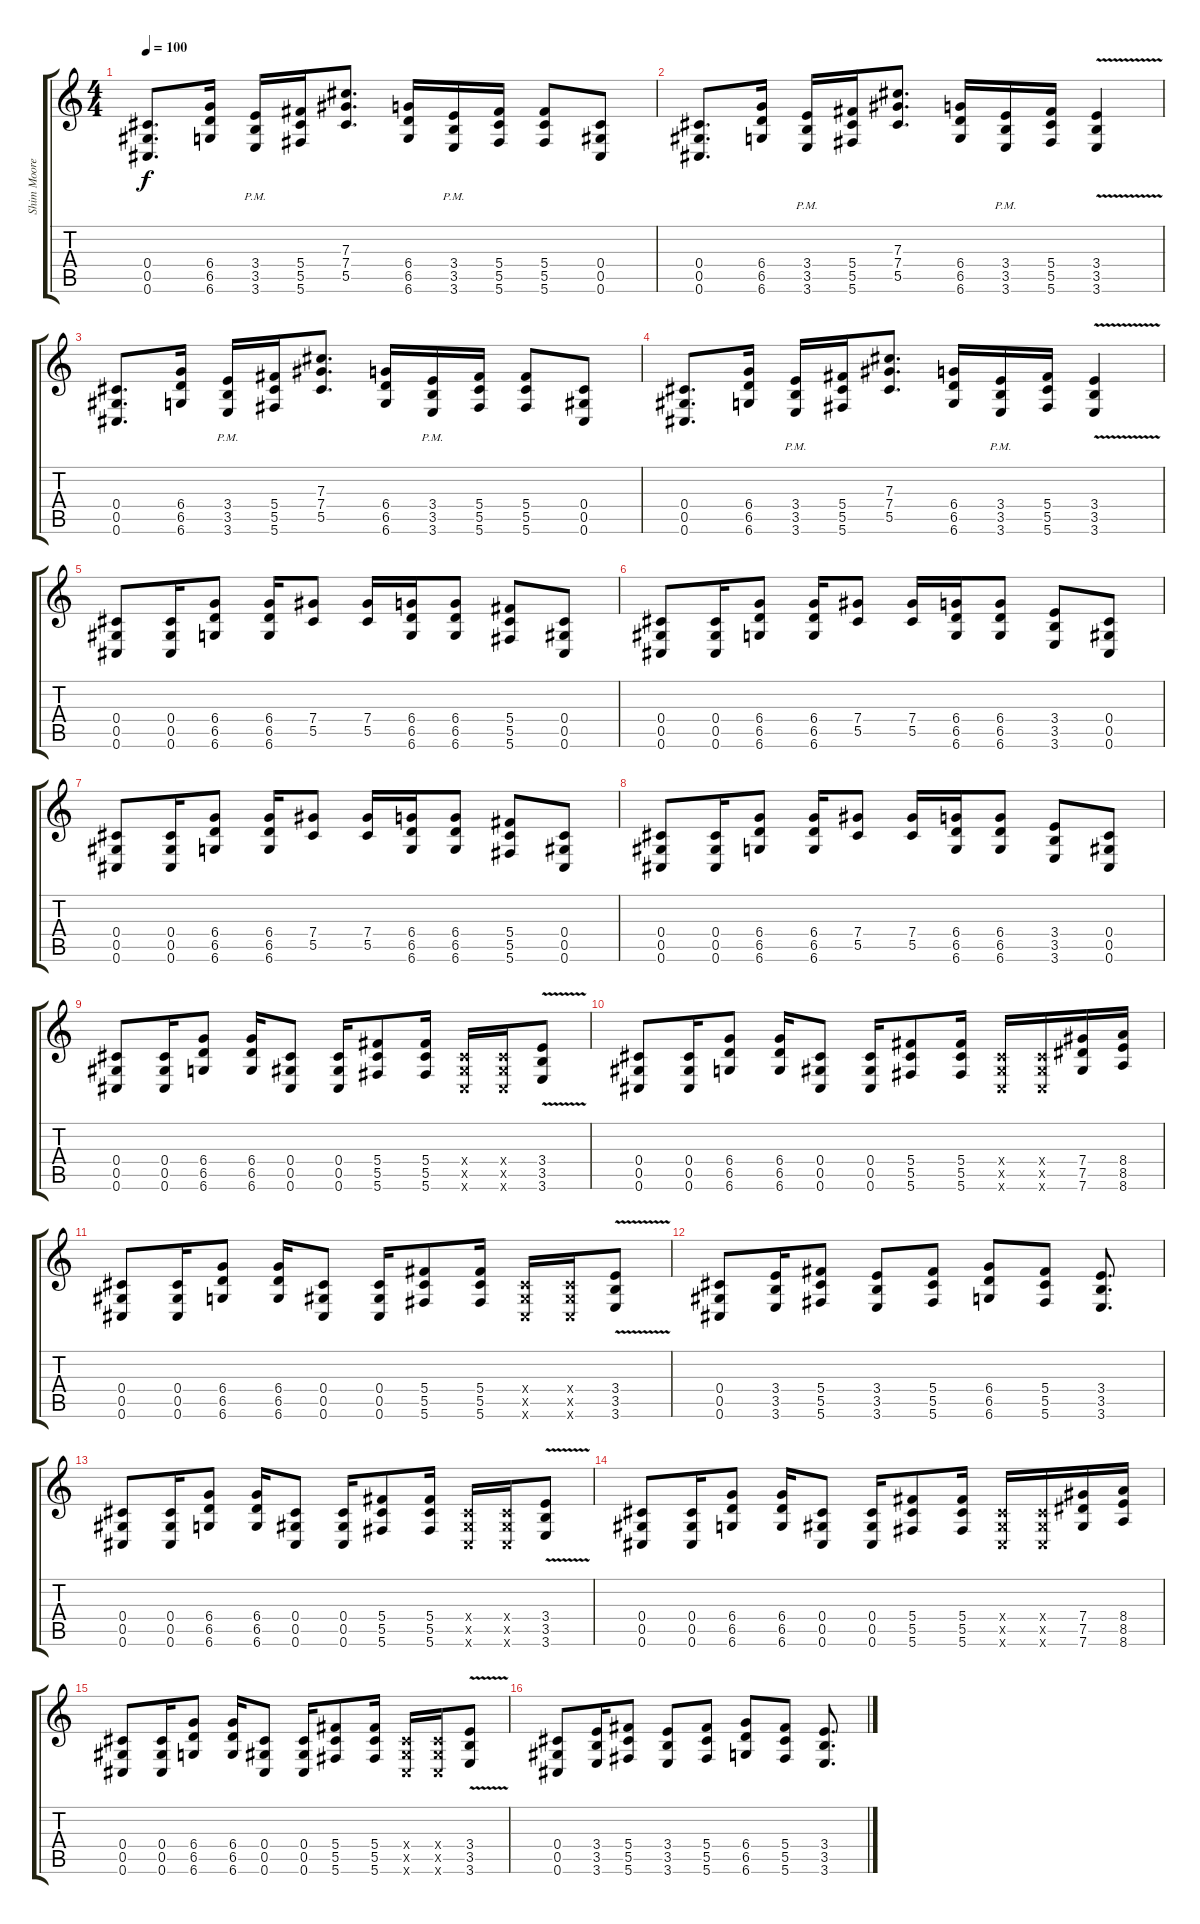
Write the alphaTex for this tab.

\track ("Shim Moore" "Shim Moore") {instrument distortionguitar}
\staff {score tabs}
\tuning (Eb4 Bb3 Gb3 Db3 Ab2 Db2) {hide}
\ts (4 4)
\tempo 100
\clef g2
\ks c
(0.4 0.5 0.6).8{d dy f} (6.4 6.5 6.6).16 (3.4{pm} 3.5{pm} 3.6{pm}).16 (5.4 5.5 5.6).16 (7.3 7.4 5.5).8{d} (6.4 6.5 6.6).16 (3.4{pm} 3.5{pm} 3.6{pm}).16 (5.4 5.5 5.6).16 (5.4 5.5 5.6).8 (0.4 0.5 0.6).8 |
(0.4 0.5 0.6).8{d} (6.4 6.5 6.6).16 (3.4{pm} 3.5{pm} 3.6{pm}).16 (5.4 5.5 5.6).16 (7.3 7.4 5.5).8{d} (6.4 6.5 6.6).16 (3.4{pm} 3.5{pm} 3.6{pm}).16 (5.4 5.5 5.6).16 (3.4 3.5{v} 3.6).4 |
(0.4 0.5 0.6).8{d} (6.4 6.5 6.6).16 (3.4{pm} 3.5{pm} 3.6{pm}).16 (5.4 5.5 5.6).16 (7.3 7.4 5.5).8{d} (6.4 6.5 6.6).16 (3.4{pm} 3.5{pm} 3.6{pm}).16 (5.4 5.5 5.6).16 (5.4 5.5 5.6).8 (0.4 0.5 0.6).8 |
(0.4 0.5 0.6).8{d} (6.4 6.5 6.6).16 (3.4{pm} 3.5{pm} 3.6{pm}).16 (5.4 5.5 5.6).16 (7.3 7.4 5.5).8{d} (6.4 6.5 6.6).16 (3.4{pm} 3.5{pm} 3.6{pm}).16 (5.4 5.5 5.6).16 (3.4 3.5{v} 3.6).4 |
(0.4 0.5 0.6).8 (0.4 0.5 0.6).16 (6.4 6.5 6.6).8 (6.4 6.5 6.6).16 (7.4 5.5).8 (7.4 5.5).16 (6.4 6.5 6.6).16 (6.4 6.5 6.6).8 (5.4 5.5 5.6).8 (0.4 0.5 0.6).8 |
(0.4 0.5 0.6).8 (0.4 0.5 0.6).16 (6.4 6.5 6.6).8 (6.4 6.5 6.6).16 (7.4 5.5).8 (7.4 5.5).16 (6.4 6.5 6.6).16 (6.4 6.5 6.6).8 (3.4 3.5 3.6).8 (0.4 0.5 0.6).8 |
(0.4 0.5 0.6).8 (0.4 0.5 0.6).16 (6.4 6.5 6.6).8 (6.4 6.5 6.6).16 (7.4 5.5).8 (7.4 5.5).16 (6.4 6.5 6.6).16 (6.4 6.5 6.6).8 (5.4 5.5 5.6).8 (0.4 0.5 0.6).8 |
(0.4 0.5 0.6).8 (0.4 0.5 0.6).16 (6.4 6.5 6.6).8 (6.4 6.5 6.6).16 (7.4 5.5).8 (7.4 5.5).16 (6.4 6.5 6.6).16 (6.4 6.5 6.6).8 (3.4 3.5 3.6).8 (0.4 0.5 0.6).8 |
(0.4 0.5 0.6).8 (0.4 0.5 0.6).16 (6.4 6.5 6.6).8 (6.4 6.5 6.6).16 (0.4 0.5 0.6).8 (0.4 0.5 0.6).16 (5.4 5.5 5.6).8 (5.4 5.5 5.6).16 (0.4{x} 0.5{x} 0.6{x}).16 (0.4{x} 0.5{x} 0.6{x}).16 (3.4{v} 3.5 3.6{v}).8 |
(0.4 0.5 0.6).8 (0.4 0.5 0.6).16 (6.4 6.5 6.6).8 (6.4 6.5 6.6).16 (0.4 0.5 0.6).8 (0.4 0.5 0.6).16 (5.4 5.5 5.6).8 (5.4 5.5 5.6).16 (0.4{x} 0.5{x} 0.6{x}).16 (0.4{x} 0.5{x} 0.6{x}).16 (7.4 7.5 7.6).16 (8.4 8.5 8.6).16 |
(0.4 0.5 0.6).8 (0.4 0.5 0.6).16 (6.4 6.5 6.6).8 (6.4 6.5 6.6).16 (0.4 0.5 0.6).8 (0.4 0.5 0.6).16 (5.4 5.5 5.6).8 (5.4 5.5 5.6).16 (0.4{x} 0.5{x} 0.6{x}).16 (0.4{x} 0.5{x} 0.6{x}).16 (3.4{v} 3.5 3.6{v}).8 |
(0.4 0.5 0.6).8 (3.4 3.5 3.6).16 (5.4 5.5 5.6).8 (3.4 3.5 3.6).8 (5.4 5.5 5.6).8 (6.4 6.5 6.6).8 (5.4 5.5 5.6).8 (3.4 3.5 3.6).8{d} |
(0.4 0.5 0.6).8 (0.4 0.5 0.6).16 (6.4 6.5 6.6).8 (6.4 6.5 6.6).16 (0.4 0.5 0.6).8 (0.4 0.5 0.6).16 (5.4 5.5 5.6).8 (5.4 5.5 5.6).16 (0.4{x} 0.5{x} 0.6{x}).16 (0.4{x} 0.5{x} 0.6{x}).16 (3.4{v} 3.5 3.6{v}).8 |
(0.4 0.5 0.6).8 (0.4 0.5 0.6).16 (6.4 6.5 6.6).8 (6.4 6.5 6.6).16 (0.4 0.5 0.6).8 (0.4 0.5 0.6).16 (5.4 5.5 5.6).8 (5.4 5.5 5.6).16 (0.4{x} 0.5{x} 0.6{x}).16 (0.4{x} 0.5{x} 0.6{x}).16 (7.4 7.5 7.6).16 (8.4 8.5 8.6).16 |
(0.4 0.5 0.6).8 (0.4 0.5 0.6).16 (6.4 6.5 6.6).8 (6.4 6.5 6.6).16 (0.4 0.5 0.6).8 (0.4 0.5 0.6).16 (5.4 5.5 5.6).8 (5.4 5.5 5.6).16 (0.4{x} 0.5{x} 0.6{x}).16 (0.4{x} 0.5{x} 0.6{x}).16 (3.4{v} 3.5 3.6{v}).8 |
(0.4 0.5 0.6).8 (3.4 3.5 3.6).16 (5.4 5.5 5.6).8 (3.4 3.5 3.6).8 (5.4 5.5 5.6).8 (6.4 6.5 6.6).8 (5.4 5.5 5.6).8 (3.4 3.5 3.6).8{d}
